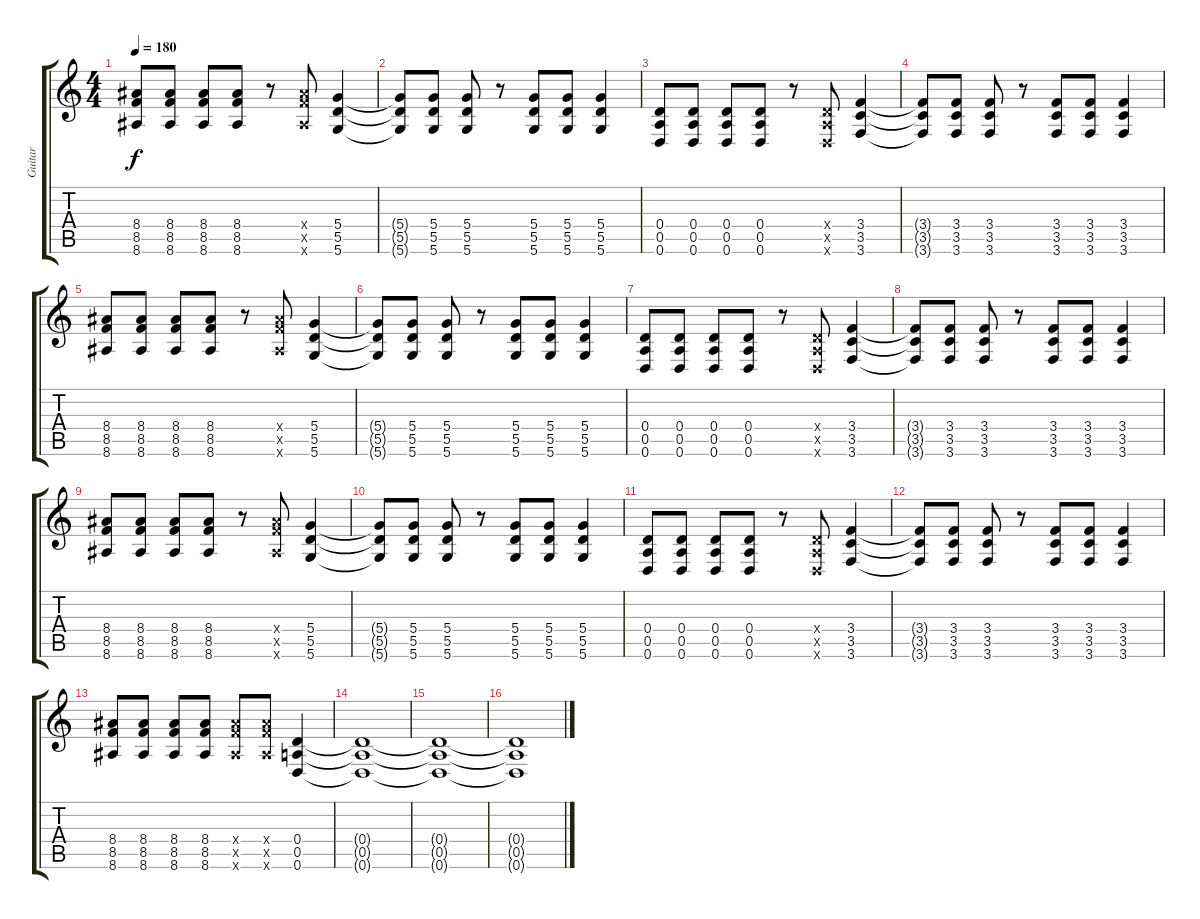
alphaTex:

\track ("Guitar" "Guitar") {instrument distortionguitar}
\staff {score tabs}
\tuning (E4 B3 G3 D3 A2 D2) {hide}
\ts (4 4)
\tempo 180
\clef g2
\ks c
(8.4 8.5 8.6).8{dy f instrument distortionguitar} (8.4 8.5 8.6).8 (8.4 8.5 8.6).8 (8.4 8.5 8.6).8 r.8 (8.4{x} 8.5{x} 8.6{x}).8 (5.4 5.5 5.6).4 |
(5.4{t} 5.5{t} 5.6{t}).8 (5.4 5.5 5.6).8 (5.4 5.5 5.6).8 r.8 (5.4 5.5 5.6).8 (5.4 5.5 5.6).8 (5.4 5.5 5.6).4 |
(0.4 0.5 0.6).8{instrument distortionguitar} (0.4 0.5 0.6).8 (0.4 0.5 0.6).8 (0.4 0.5 0.6).8 r.8 (0.4{x} 0.5{x} 0.6{x}).8 (3.4 3.5 3.6).4 |
(3.4{t} 3.5{t} 3.6{t}).8 (3.4 3.5 3.6).8 (3.4 3.5 3.6).8 r.8 (3.4 3.5 3.6).8 (3.4 3.5 3.6).8 (3.4 3.5 3.6).4 |
(8.4 8.5 8.6).8{instrument distortionguitar} (8.4 8.5 8.6).8 (8.4 8.5 8.6).8 (8.4 8.5 8.6).8 r.8 (8.4{x} 8.5{x} 8.6{x}).8 (5.4 5.5 5.6).4 |
(5.4{t} 5.5{t} 5.6{t}).8 (5.4 5.5 5.6).8 (5.4 5.5 5.6).8 r.8 (5.4 5.5 5.6).8 (5.4 5.5 5.6).8 (5.4 5.5 5.6).4 |
(0.4 0.5 0.6).8{instrument distortionguitar} (0.4 0.5 0.6).8 (0.4 0.5 0.6).8 (0.4 0.5 0.6).8 r.8 (0.4{x} 0.5{x} 0.6{x}).8 (3.4 3.5 3.6).4 |
(3.4{t} 3.5{t} 3.6{t}).8 (3.4 3.5 3.6).8 (3.4 3.5 3.6).8 r.8 (3.4 3.5 3.6).8 (3.4 3.5 3.6).8 (3.4 3.5 3.6).4 |
(8.4 8.5 8.6).8{instrument distortionguitar} (8.4 8.5 8.6).8 (8.4 8.5 8.6).8 (8.4 8.5 8.6).8 r.8 (8.4{x} 8.5{x} 8.6{x}).8 (5.4 5.5 5.6).4 |
(5.4{t} 5.5{t} 5.6{t}).8 (5.4 5.5 5.6).8 (5.4 5.5 5.6).8 r.8 (5.4 5.5 5.6).8 (5.4 5.5 5.6).8 (5.4 5.5 5.6).4 |
(0.4 0.5 0.6).8{instrument distortionguitar} (0.4 0.5 0.6).8 (0.4 0.5 0.6).8 (0.4 0.5 0.6).8 r.8 (0.4{x} 0.5{x} 0.6{x}).8 (3.4 3.5 3.6).4 |
(3.4{t} 3.5{t} 3.6{t}).8 (3.4 3.5 3.6).8 (3.4 3.5 3.6).8 r.8 (3.4 3.5 3.6).8 (3.4 3.5 3.6).8 (3.4 3.5 3.6).4 |
(8.4 8.5 8.6).8 (8.4 8.5 8.6).8 (8.4 8.5 8.6).8 (8.4 8.5 8.6).8 (8.4{x} 8.5{x} 8.6{x}).8 (8.4{x} 8.5{x} 8.6{x}).8 (0.4 0.5 0.6).4 |
(0.4{t} 0.5{t} 0.6{t}).1 |
(0.4{t} 0.5{t} 0.6{t}).1 |
(0.4{t} 0.5{t} 0.6{t}).1
